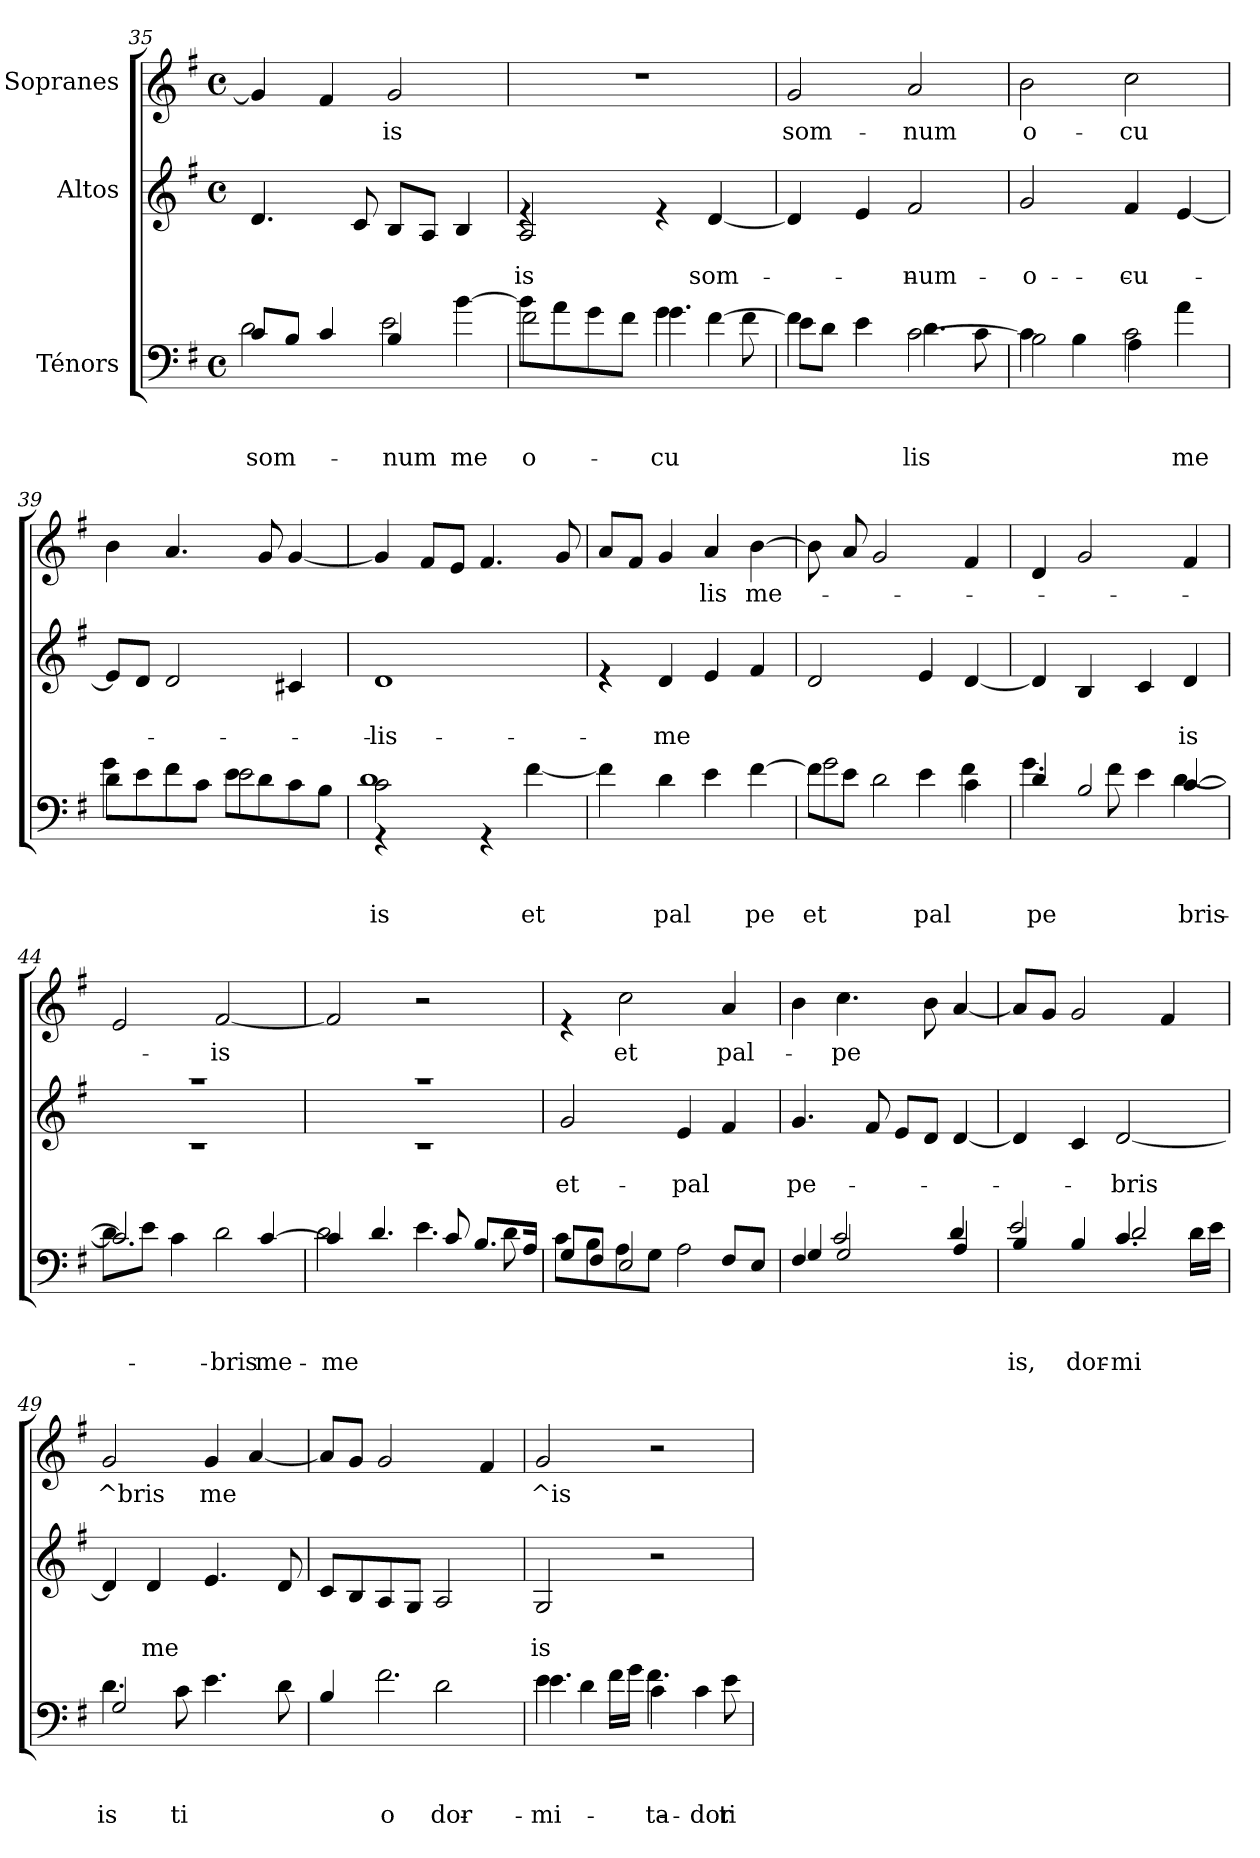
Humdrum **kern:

**kern	**text	**text	**text	**kern	**text	**text	**kern	**text
*part3	*part3	*part3	*part3	*part2	*part2	*part2	*part1	*part1
*staff3	*staff3	*staff3	*staff3	*staff2	*staff2	*staff2	*staff1	*staff1
*I"Ténors	*	*	*	*I"Altos	*	*	*I"Sopranes	*
!!LO:LB:g=z
*clefF4	*	*	*	*clefG2	*	*	*clefG2	*
*ITrd7c12	*	*	*	*	*	*	*	*
*k[f#]	*	*	*	*k[f#]	*	*	*k[f#]	*
*G:	*	*	*	*G:	*	*	*G:	*
*M4/4	*	*	*	*M4/4	*	*	*M4/4	*
*met(c)	*	*	*	*met(c)	*	*	*met(c)	*
=35	=35	=35	=35	=35	=35	=35	=35	=35
*^	*	*	*	*	*	*	*	*
!	!	!	!	!LO:LY:b	!	!	!	!	!
8C/L	2D\	.	.	som-	4.d/	.	.	4g/]	.
8BB/J	.	.	.	.	.	.	.	.	.
4C/	.	.	.	.	.	.	.	4f#/	.
.	.	.	.	.	8c/	.	.	.	.
!	!	!	!	!LO:LY:b	!	!	!	!	!
!	!	!	!	!LO:LY:b	!	!	!	!	!LO:LY:b
4BB/	2E\	.	.	-num	8B/L	.	.	2g/	-is
.	.	.	.	.	8A/J	.	.	.	.
!	!	!	!	!LO:LY:b	!	!	!	!	!
[>4B\	.	.	.	me	4B/	.	.	.	.
=36	=36	=36	=36	=36	=36	=36	=36	=36	=36
!	!	!	!	!LO:LY:b	!	!	!LO:LY:b	!	!
*	*	*	*	*	*^	*	*	*	*
8B\L]	2F#\	.	.	o-	4re	2A/	.	-is	1r	.
8A\	.	.	.	.	.	.	.	.	.	.
8G\	.	.	.	.	2.ryy	.	.	.	.	.
8F#\J	.	.	.	.	.	.	.	.	.	.
!	!	!	!	!LO:LY:b	!	!	!	!	!	!
4G\	4.G\	.	.	-cu	.	4re	.	.	.	.
!	!	!	!	!	!	!	!	!LO:LY:b	!	!
[>4F#\	.	.	.	.	.	[<4d/	.	som-	.	.
.	8F#\	.	.	.	.	.	.	.	.	.
*	*	*	*	*	*v	*v	*	*	*	*
=37	=37	=37	=37	=37	=37	=37	=37	=37	=37
!	!	!	!	!	!	!	!	!	!LO:LY:b
4F#\]	8E\L	.	.	.	4d/]	.	.	2g/	som-
.	8D\J	.	.	.	.	.	.	.	.
4E\	4E\	.	.	.	4e/	.	.	.	.
!	!	!	!	!LO:LY:b	!	!	!LO:LY:b	!	!LO:LY:b
[>2C\	4.D\	.	.	lis	2f#/	.	-num	2a/	-num
.	8C\	.	.	.	.	.	.	.	.
=38	=38	=38	=38	=38	=38	=38	=38	=38	=38
!	!	!	!	!	!	!	!LO:LY:b	!	!LO:LY:b
4C\]	2BB\	.	.	.	2g/	.	o-	2b\	o-
4BB\	.	.	.	.	.	.	.	.	.
!	!	!	!	!	!	!	!LO:LY:b	!	!LO:LY:b
2C\	4AA\	.	.	.	4f#/	.	-cu	2cc\	-cu
!	!	!	!	!LO:LY:b	!	!	!	!	!
.	4A\	.	.	me	[<4e/	.	.	.	.
=39	=39	=39	=39	=39	=39	=39	=39	=39	=39
8D\L	4G\	.	.	.	8e/L]	.	.	4b\	.
8E\	.	.	.	.	8d/J	.	.	.	.
8F#\	4F#\	.	.	.	2d/	.	.	4.a/	.
8C\J	.	.	.	.	.	.	.	.	.
8E\L	2E\	.	.	.	.	.	.	.	.
8D\	.	.	.	.	.	.	.	8g/	.
8C\	.	.	.	.	4c#X/	.	.	[<4g/	.
8BB\J	.	.	.	.	.	.	.	.	.
=40	=40	=40	=40	=40	=40	=40	=40	=40	=40
!	!	!	!	!LO:LY:b	!	!	!	!	!
*	*^	*	*	*	*	*	*	*	*
!	!	!	!	!	!LO:LY:b	!	!	!LO:LY:b	!	!
4rGG	2C\	1D	.	.	is	1d	.	lis	4g/]	.
2.ryy	.	.	.	.	.	.	.	.	8f#/L	.
.	.	.	.	.	.	.	.	.	8e/J	.
.	4rGG	.	.	.	.	.	.	.	4.f#/	.
!	!	!	!	!	!LO:LY:b	!	!	!	!	!
.	[>4F#\	.	.	.	et	.	.	.	.	.
.	.	.	.	.	.	.	.	.	8g/	.
*v	*v	*v	*	*	*	*	*	*	*	*
!!LO:LB:g=z
=41	=41	=41	=41	=41	=41	=41	=41	=41
*	*	*	*	*^	*	*	*	*
4F#\]	.	.	.	4re	4re	.	.	8a/L	.
.	.	.	.	.	.	.	.	8f#/J	.
!	!	!	!LO:LY:b	!	!	!	!LO:LY:b	!	!
4D\	.	.	pal	2.ryy	4d/	.	me	4g/	.
!	!	!	!	!	!	!	!	!	!LO:LY:b
4E\	.	.	.	.	4e/	.	.	4a/	lis
!	!	!	!LO:LY:b	!	!	!	!	!	!LO:LY:b
[>4F#\	.	.	pe	.	4f#/	.	.	[>4b\	me-
=42	=42	=42	=42	=42	=42	=42	=42	=42	=42
*^	*	*	*	*	*	*	*	*	*
!	!	!	!	!LO:LY:b	!	!	!	!	!	!
*	*	*	*	*	*v	*v	*	*	*	*
8F#\L]	2G\	.	.	et	2d/	.	.	8b\]	.
8E\J	.	.	.	.	.	.	.	8a/	.
2D\	.	.	.	.	.	.	.	2g/	.
!	!	!	!	!LO:LY:b	!	!	!	!	!
.	4E\	.	.	pal	4e/	.	.	.	.
4C\	4F#\	.	.	.	[<4d/	.	.	4f#/	.
=43	=43	=43	=43	=43	=43	=43	=43	=43	=43
!	!	!	!	!LO:LY:b	!	!	!	!	!
4D/	4.G\	.	.	-pe	4d/]	.	.	4d/	.
2BB/	.	.	.	.	4B/	.	.	2g/	.
.	8F#\	.	.	.	.	.	.	.	.
.	4E\	.	.	.	4c/	.	.	.	.
!	!	!	!	!LO:LY:b	!	!	!LO:LY:b	!	!
[<4C/	[>4D\	.	.	bris-	4d/	.	is	4f#/	.
=44	=44	=44	=44	=44	=44	=44	=44	=44	=44
*	*	*	*	*	*^	*	*	*	*
2.C/]	8D\L]	.	.	.	1raa	1rc	.	.	2e/	.
.	8E\J	.	.	.	.	.	.	.	.	.
.	4C\	.	.	.	.	.	.	.	.	.
!	!	!	!	!LO:LY:b	!	!	!	!	!	!LO:LY:b
.	2D\	.	.	-bris	.	.	.	.	[<2f#/	-is
!	!	!	!	!LO:LY:b	!	!	!	!	!	!
[<4C/	.	.	.	me-	.	.	.	.	.	.
=45	=45	=45	=45	=45	=45	=45	=45	=45	=45	=45
!	!	!	!	!LO:LY:b	!	!	!	!	!	!
4C/]	2D\	.	.	me	1raa	1rc	.	.	2f#/]	.
4.D/	.	.	.	.	.	.	.	.	.	.
.	4.E\	.	.	.	.	.	.	.	2r	.
8C/	.	.	.	.	.	.	.	.	.	.
8.BB/L	.	.	.	.	.	.	.	.	.	.
.	8D\	.	.	.	.	.	.	.	.	.
16AA/Jk	.	.	.	.	.	.	.	.	.	.
*	*	*	*	*	*v	*v	*	*	*	*
=46	=46	=46	=46	=46	=46	=46	=46	=46	=46
!	!	!	!	!	!	!	!LO:LY:b	!	!
8GG/L	8C\L	.	.	.	2g/	.	et-	4re	.
8FF#/J	8BB\	.	.	.	.	.	.	.	.
!	!	!	!	!	!	!	!	!	!LO:LY:b
2EE/	8AA\	.	.	.	.	.	.	2cc\	et
.	8GG\J	.	.	.	.	.	.	.	.
!	!	!	!	!	!	!	!LO:LY:b	!	!
.	2AA\	.	.	.	4e/	.	-pal	.	.
!	!	!	!	!	!	!	!	!	!LO:LY:b
8FF#/L	.	.	.	.	4f#/	.	.	4a/	pal-
8EE/J	.	.	.	.	.	.	.	.	.
!!LO:LB:g=z
=47	=47	=47	=47	=47	=47	=47	=47	=47	=47
!	!	!	!	!	!	!	!LO:LY:b	!	!
4FF#/	4GG/	.	.	.	4.g/	.	pe-	4b\	.
!	!	!	!	!	!	!	!	!	!LO:LY:b
2GG/	2C/	.	.	.	.	.	.	4.cc\	-pe
.	.	.	.	.	8f#/	.	.	.	.
.	.	.	.	.	8e/L	.	.	.	.
.	.	.	.	.	8d/J	.	.	8b\	.
4AA/	4D/	.	.	.	[<4d/	.	.	[<4a/	.
=48	=48	=48	=48	=48	=48	=48	=48	=48	=48
!	!	!	!	!LO:LY:b	!	!	!	!	!
4BB/	2E/	.	.	is,	4d/]	.	.	8a/L]	.
.	.	.	.	.	.	.	.	8g/J	.
!	!	!	!	!LO:LY:b	!	!	!	!	!
4BB/	.	.	.	dor-	4c/	.	.	2g/	.
!	!	!	!	!LO:LY:b	!	!	!LO:LY:b	!	!
4.C/	2D/	.	.	-mi	[<2d/	.	-bris	.	.
.	.	.	.	.	.	.	.	4f#/	.
16D\LL	.	.	.	.	.	.	.	.	.
16E\JJ	.	.	.	.	.	.	.	.	.
=49	=49	=49	=49	=49	=49	=49	=49	=49	=49
!	!	!	!	!LO:LY:b	!	!	!	!	!
!	!	!	!	!LO:LY:b	!	!	!	!	!LO:LY:b
4.D\	2GG/	.	.	is	4d/]	.	.	2g/	^bris
!	!	!	!	!	!	!	!LO:LY:b	!	!
.	.	.	.	.	4d/	.	me	.	.
!	!	!	!	!LO:LY:b	!	!	!	!	!
8C\	.	.	.	-ti	.	.	.	.	.
!	!	!	!	!	!	!	!	!	!LO:LY:b
4.E\	2ryy	.	.	.	4.e/	.	.	4g/	me
.	.	.	.	.	.	.	.	[<4a/	.
8D\	.	.	.	.	8d/	.	.	.	.
=50	=50	=50	=50	=50	=50	=50	=50	=50	=50
4BB/	2ryy	.	.	.	8c/L	.	.	8a/L]	.
.	.	.	.	.	8B/	.	.	8g/J	.
!	!	!	!	!LO:LY:b	!	!	!	!	!
2.F#\	.	.	.	o-	8A/	.	.	2g/	.
.	.	.	.	.	8G/J	.	.	.	.
!	!	!	!	!LO:LY:b	!	!	!	!	!
.	2D\	.	.	-dor-	2A/	.	.	.	.
.	.	.	.	.	.	.	.	4f#/	.
=51	=51	=51	=51	=51	=51	=51	=51	=51	=51
!	!	!	!	!LO:LY:b	!	!	!LO:LY:b	!	!LO:LY:b
4E\	4.E\	.	.	-mi	2G/	.	is	2g/	^is
4D\	.	.	.	.	.	.	.	.	.
.	16F#\LL	.	.	.	.	.	.	.	.
.	16G\JJ	.	.	.	.	.	.	.	.
!	!	!	!	!LO:LY:b	!	!	!	!	!
!	!	!	!	!LO:LY:b	!	!	!	!	!
4C\	4.F#\	.	.	ta-	2r	.	.	2r	.
!	!	!	!	!LO:LY:b	!	!	!	!	!
4C\	.	.	.	dor-	.	.	.	.	.
!	!	!	!	!LO:LY:b	!	!	!	!	!
.	8E\	.	.	-ti-	.	.	.	.	.
*v	*v	*	*	*	*	*	*	*	*
=	=	=	=	=	=	=	=	=
*-	*-	*-	*-	*-	*-	*-	*-	*-
